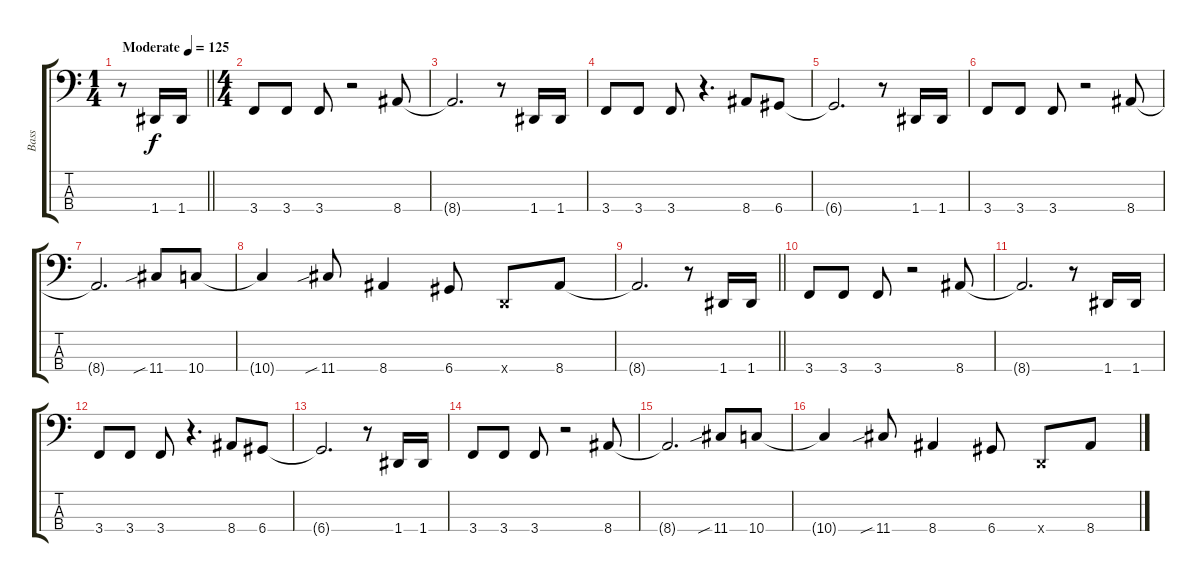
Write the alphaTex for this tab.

\track ("Bass" "Bass") {instrument electricbassfinger}
\staff {score tabs}
\tuning (G2 D2 A1 D1) {hide}
\ts (1 4)
\tempo (125 "Moderate")
\clef f4
\barLineRight lightlight
\ks c
r.8{dy f instrument electricbassfinger} 1.4.16 1.4.16 |
\ts (4 4)
3.4.8 3.4.8 3.4.8 r.2 8.4.8 |
8.4{t}.2{d} r.8 1.4.16 1.4.16 |
3.4.8 3.4.8 3.4.8 r.4{d} 8.4.8 6.4.8 |
6.4{t}.2{d} r.8 1.4.16 1.4.16 |
3.4.8 3.4.8 3.4.8 r.2 8.4.8 |
8.4{t}.2{d} 11.4{sib}.8 10.4.8 |
10.4{t}.4 11.4{sib}.8 8.4.4 6.4.8 0.4{x}.8 8.4.8 |
\barLineRight lightlight
8.4{t}.2{d} r.8 1.4.16 1.4.16 |
3.4.8 3.4.8 3.4.8 r.2 8.4.8 |
8.4{t}.2{d} r.8 1.4.16 1.4.16 |
3.4.8 3.4.8 3.4.8 r.4{d} 8.4.8 6.4.8 |
6.4{t}.2{d} r.8 1.4.16 1.4.16 |
3.4.8 3.4.8 3.4.8 r.2 8.4.8 |
8.4{t}.2{d} 11.4{sib}.8 10.4.8 |
10.4{t}.4 11.4{sib}.8 8.4.4 6.4.8 0.4{x}.8 8.4.8
